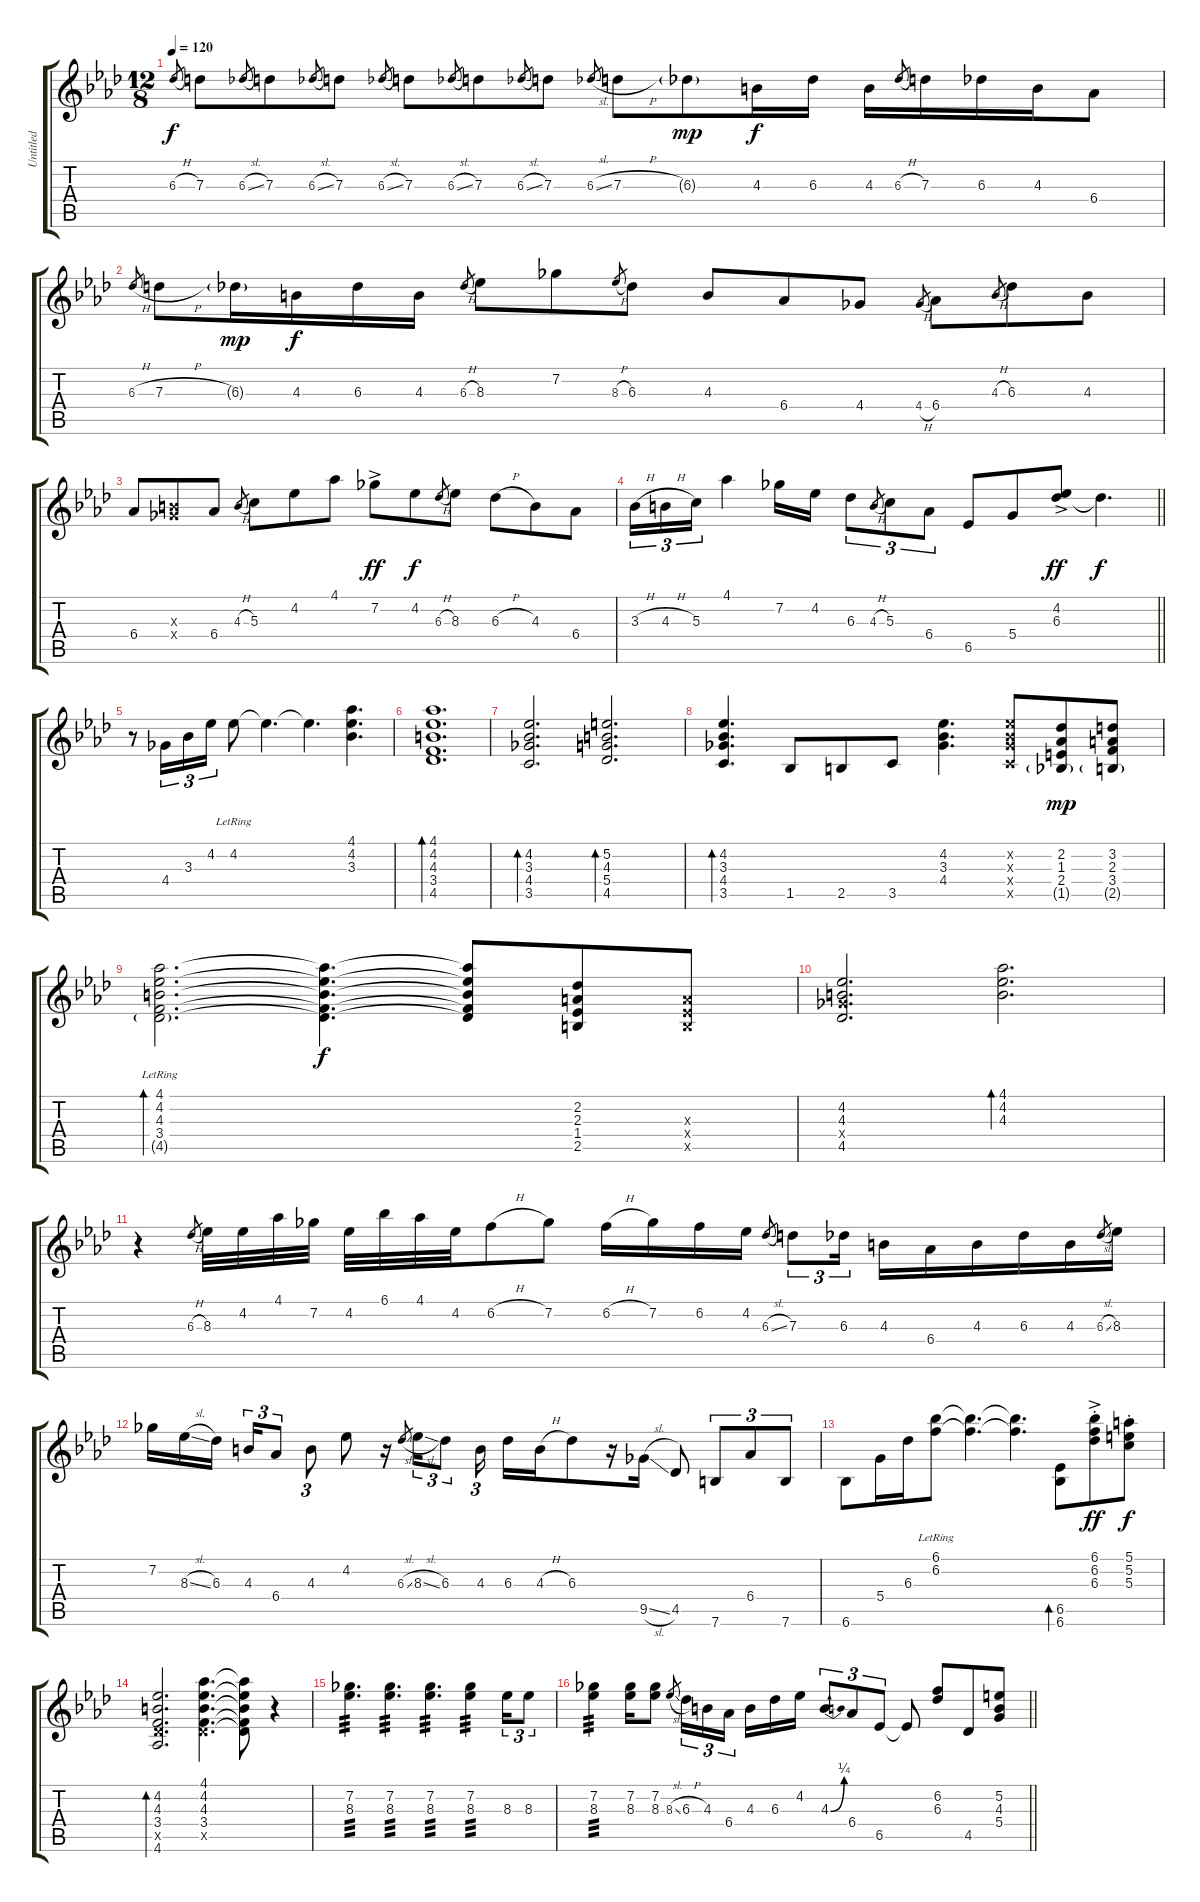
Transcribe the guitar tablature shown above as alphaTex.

\track ("Untitled" "Untitled") {instrument acousticguitarnylon}
\staff {score tabs}
\tuning (E4 B3 G3 D3 A2 E2) {hide}
\ts (12 8)
\tempo 120
\clef g2
\ks ab
6.3{h}.8{gr dy f instrument acousticguitarnylon} 7.3.8 6.3{sl}.8{gr} 7.3.8 6.3{sl}.8{gr} 7.3.8 6.3{sl}.8{gr} 7.3.8 6.3{sl}.8{gr} 7.3.8 6.3{sl}.8{gr} 7.3.8 6.3{sl}.8{gr} 7.3{h}.8 6.3{g}.8{dy mp} 4.3.16{dy f} 6.3.16 4.3.16 6.3{h}.8{gr} 7.3.16 6.3.16 4.3.16 6.4.8 |
6.3{h}.8{gr} 7.3{h}.8 6.3{g}.16{dy mp} 4.3.16{dy f} 6.3.16 4.3.16 6.3{h}.8{gr} 8.3.8 7.2.8 8.3{h}.8{gr} 6.3.8 4.3.8 6.4.8 4.4.8 4.4{h}.8{gr} 6.4.8 4.3{h}.8{gr} 6.3.8 4.3.8 |
6.4.8 (4.3{x} 4.4{x}).8 6.4.8 4.3{h}.8{gr} 5.3.8 4.2.8 4.1.8 7.2{ac}.8{dy ff} 4.2.8{dy f} 6.3{h}.8{gr} 8.3.8 6.3{h}.8 4.3.8 6.4.8 |
\barLineRight lightlight
3.3{h}.16{tu (3 2)} 4.3{h}.16{tu (3 2)} 5.3.16{tu (3 2)} 4.1.4 7.2.16 4.2.16 6.3.8{tu (3 2)} 4.3{h}.8{gr} 5.3.8{tu (3 2)} 6.4.8{tu (3 2)} 6.5.8 5.4.8 (4.2{ac} 6.3{ac}).8{dy ff} 6.3{t}.4{d dy f} |
r.8 4.4.16{tu (3 2)} 3.3.16{tu (3 2)} 4.2.16{tu (3 2)} 4.2{lr}.8 4.2{t}.4{d} 4.2{t}.4{d} (4.1 4.2 3.3).4{d} |
(4.1 4.2 4.3 3.4 4.5).1{d bd 30} |
(4.2 3.3 4.4 3.5).2{d bd 30} (5.2 4.3 5.4 4.5).2{d bd 30} |
(4.2 3.3 4.4 3.5).4{d bd 30} 1.5.8 2.5.8 3.5.8 (4.2 3.3 4.4).4{d} (4.2{x} 3.3{x} 4.4{x} 3.5{x}).8 (2.2 1.3 2.4 1.5{g}).8{dy mp} (3.2 2.3 3.4 2.5{g}).8 |
(4.1{lr} 4.2{lr} 4.3{lr} 3.4{lr} 4.5{g lr}).2{d bd 30} (4.1{t} 4.2{t} 4.3{t} 3.4{t} 4.5{t}).4{d dy f} (4.1{t} 4.2{t} 4.3{t} 3.4{t} 4.5{t}).8 (2.2 2.3 1.4 2.5).8 (2.3{x} 1.4{x} 2.5{x}).8 |
(4.2 4.3 4.4{x} 4.5).2{d} (4.1 4.2 4.3).2{d bd 30} |
r.4 6.3{h}.8{gr} 8.3.32 4.2.32 4.1.32 7.2.32 4.2.32 6.1.32 4.1.32 4.2.32 6.2{h}.8 7.2.8 6.2{h}.16 7.2.16 6.2.16 4.2.16 6.3{sl}.8{gr} 7.3.8{tu (3 2)} 6.3.16{tu (3 2)} 4.3.16 6.4.16 4.3.16 6.3.16 4.3.16 6.3{sl}.8{gr} 8.3.16 |
7.2.16 8.3{sl}.16 6.3.16{beam splitsecondary} 4.3.16{tu (3 2)} 6.4.8{tu (3 2)} 4.3.8{tu (3 2)} 4.2.8 r.16 6.3{sl}.8{gr} 8.3{sl}.16{tu (3 2)} 6.3.8{tu (3 2)} 4.3.16{tu (3 2)} 6.3.16 4.3{h}.16 6.3.8 r.16 9.5{sl}.16 4.5.8 7.6.8{tu (3 2)} 6.4.8{tu (3 2)} 7.6.8{tu (3 2)} |
6.6.8 5.4.16 6.3.16 (6.1{lr} 6.2{lr}).8 (6.1{t} 6.2{t}).4{d} (6.1{t} 6.2{t}).4{d} (6.5 6.6).8{bd 30} (6.1{ac st} 6.2{ac st} 6.3{ac st}).8{dy ff} (5.1{st} 5.2{st} 5.3{st}).8{dy f} |
(4.2 4.3 3.4 4.5{x} 4.6).2{d bd 30} (4.1 4.2 4.3 3.4 4.5{x}).4{d} (4.1{t} 4.2{t} 4.3{t} 3.4{t} 4.5{t}).8 r.4 |
(7.2 8.3).4{d tp 3} (7.2 8.3).4{d tp 3} (7.2 8.3).4{d tp 3} (7.2 8.3).4{tp 3} 8.3.16{tu (3 2)} 8.3.8{tu (3 2)} |
\barLineRight lightlight
(7.2 8.3).4{tp 3} (7.2 8.3).16 (7.2 8.3).8 8.3{sl}.8{gr} 6.3{h}.16{tu (3 2)} 4.3.16{tu (3 2)} 6.4.16{tu (3 2) beam splitsecondary} 4.3.16 6.3.16 4.2.16 4.3{be (bend 0 0 60 1)}.8{tu (3 2)} 6.4.8{tu (3 2)} 6.5.8{tu (3 2)} 6.5{t}.8 (6.2 6.3).8 4.5.8 (5.2 4.3 5.4).8
